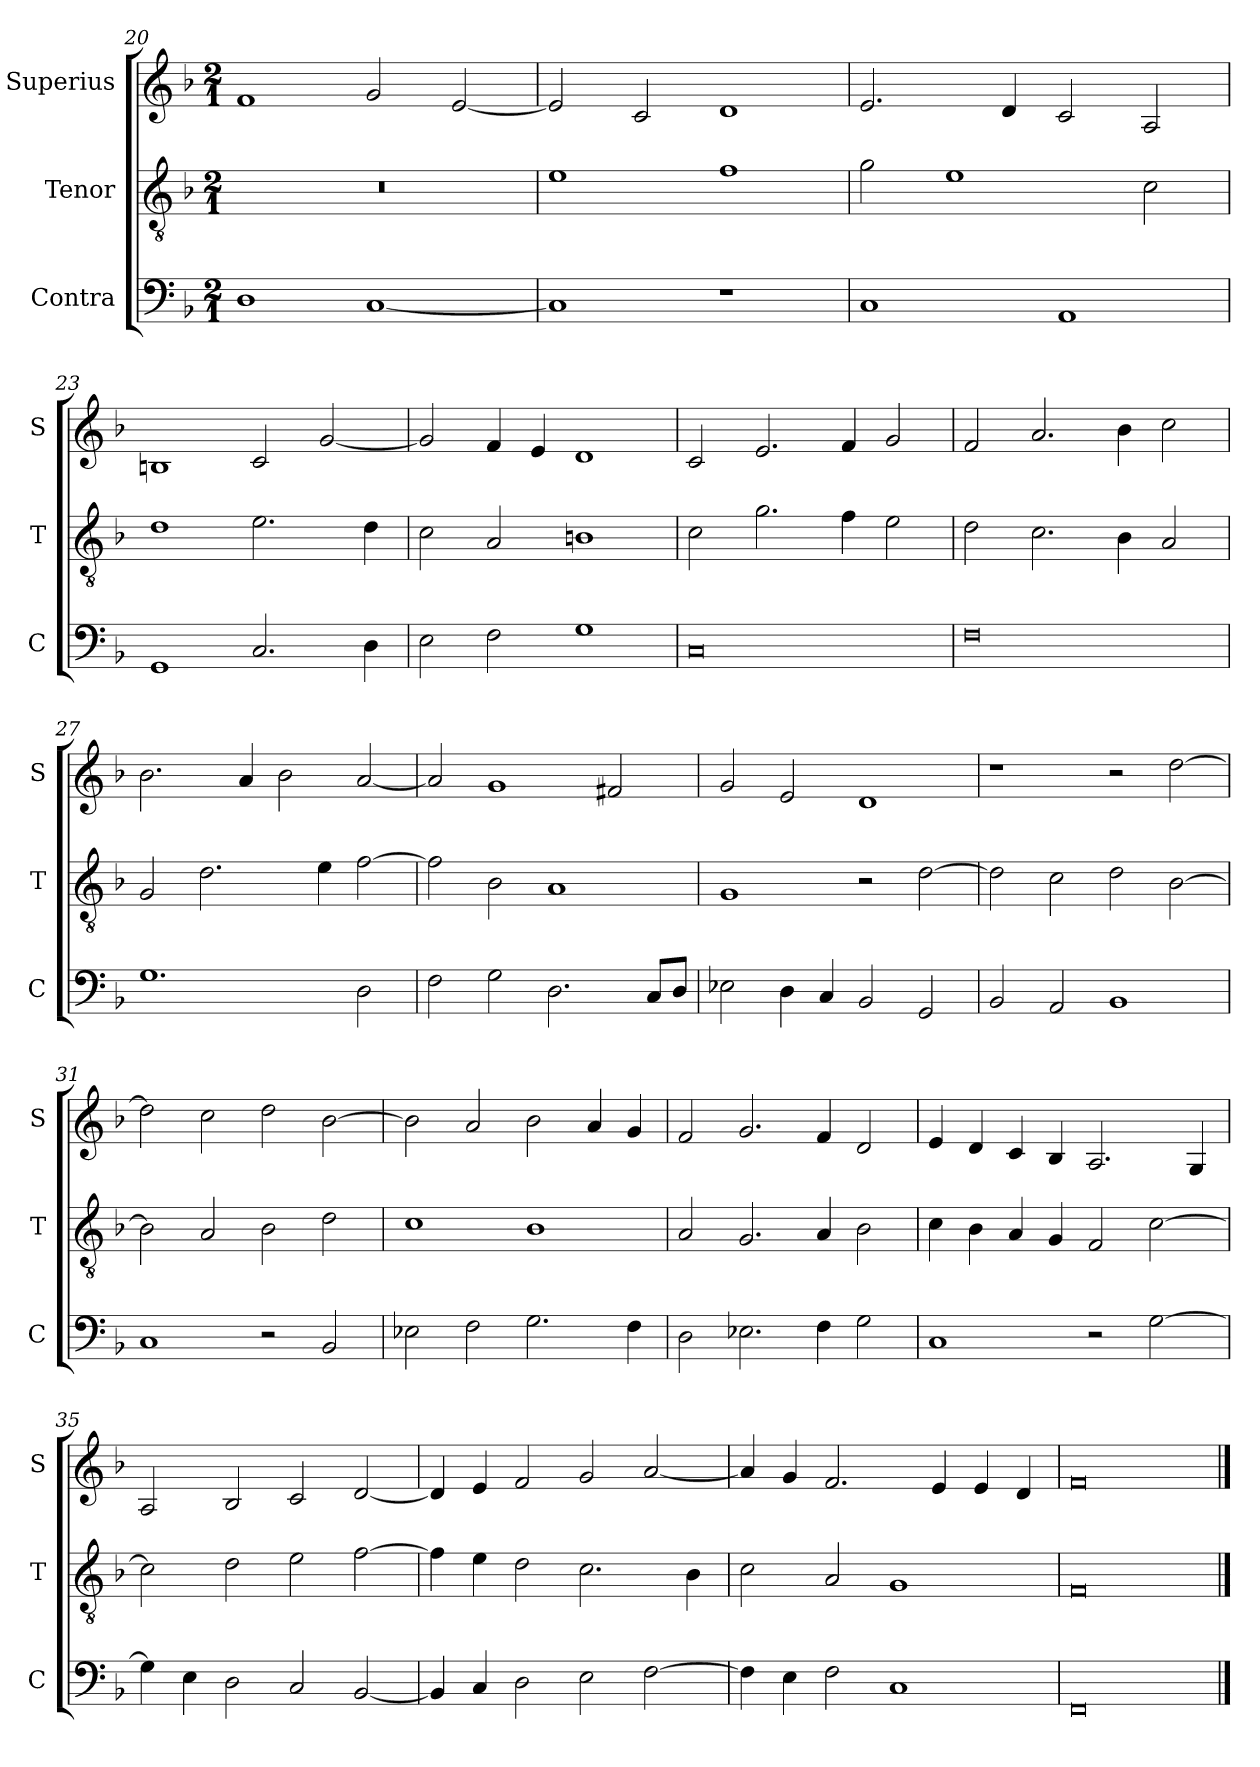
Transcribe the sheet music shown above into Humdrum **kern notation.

**kern	**kern	**kern
*part3	*part2	*part1
*staff3	*staff2	*staff1
*I"Contra	*I"Tenor	*I"Superius
*I'C	*I'T	*I'S
*clefF4	*clefGv2	*clefG2
*k[b-]	*k[b-]	*k[b-]
*M2/1	*M2/1	*M2/1
=20	=20	=20
1D	0r	1f
[1C	.	2g/
.	.	[2e/
=21	=21	=21
1C]	1e	2e/]
.	.	2c/
1r	1f	1d
=22	=22	=22
1C	2g\	2.e/
.	1e	.
.	.	4d/
1AA	.	2c/
.	2c\	2A/
=23	=23	=23
1GG	1d	1Bn
2.C/	2.e\	2c/
.	.	[2g/
4D\	4d\	.
=24	=24	=24
2E\	2c\	2g/]
2F\	2A/	4f/
.	.	4e/
1G	1Bn	1d
=25	=25	=25
0C	2c\	2c/
.	2.g\	2.e/
.	4f\	4f/
.	2e\	2g/
=26	=26	=26
0F	2d\	2f/
.	2.c\	2.a/
.	4B-\	4b-\
.	2A/	2cc\
=27	=27	=27
1.G	2G/	2.b-\
.	2.d\	.
.	.	4a/
.	.	2b-\
.	4e\	.
2D\	[2f\	[2a/
=28	=28	=28
2F\	2f\]	2a/]
2G\	2B-\	1g
2.D\	1A	.
.	.	2f#X/
8C/L	.	.
8D/J	.	.
=29	=29	=29
2E-X\	1G	2g/
4D\	.	2e/
4C/	.	.
2BB-/	2r	1d
2GG/	[2d\	.
=30	=30	=30
2BB-/	2d\]	1r
2AA/	2c\	.
1BB-	2d\	2r
.	[2B-\	[2dd\
=31	=31	=31
1C	2B-\]	2dd\]
.	2A/	2cc\
2r	2B-\	2dd\
2BB-/	2d\	[2b-\
=32	=32	=32
2E-X\	1c	2b-\]
2F\	.	2a/
2.G\	1B-	2b-\
.	.	4a/
4F\	.	4g/
=33	=33	=33
2D\	2A/	2f/
2.E-X\	2.G/	2.g/
4F\	4A/	4f/
2G\	2B-\	2d/
=34	=34	=34
1C	4c\	4e/
.	4B-\	4d/
.	4A/	4c/
.	4G/	4B-/
2r	2F/	2.A/
[2G\	[2c\	.
.	.	4G/
=35	=35	=35
4G\]	2c\]	2A/
4E\	.	.
2D\	2d\	2B-/
2C/	2e\	2c/
[2BB-/	[2f\	[2d/
=36	=36	=36
4BB-/]	4f\]	4d/]
4C/	4e\	4e/
2D\	2d\	2f/
2E\	2.c\	2g/
[2F\	.	[2a/
.	4B-\	.
=37	=37	=37
4F\]	2c\	4a/]
4E\	.	4g/
2F\	2A/	2.f/
1C	1G	.
.	.	4e/
.	.	4e/
.	.	4d/
=38	=38	=38
0FF	0F	0f
==	==	==
*-	*-	*-
